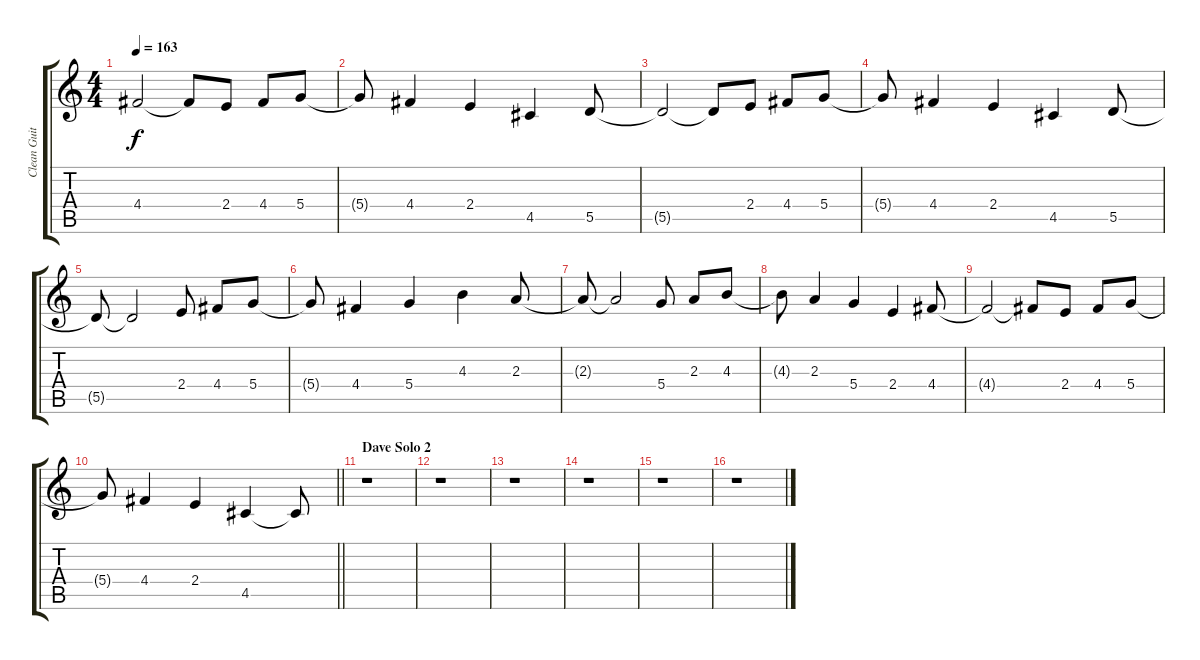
\track ("Clean Guitar R" "Clean Guit") {instrument electricguitarclean}
\staff {score tabs}
\tuning (E4 B3 G3 D3 A2 E2) {hide}
\ts (4 4)
\tempo 163
\clef g2
\ks c
4.4{t}.2{dy f} 4.4{t}.8 2.4.8 4.4.8 5.4.8 |
5.4{t}.8 4.4.4 2.4.4 4.5.4 5.5.8 |
5.5{t}.2 5.5{t}.8 2.4.8 4.4.8 5.4.8 |
5.4{t}.8 4.4.4 2.4.4 4.5.4 5.5.8 |
5.5{t}.8 5.5{t}.2 2.4.8 4.4.8 5.4.8 |
5.4{t}.8 4.4.4 5.4.4 4.3.4 2.3.8 |
2.3{t}.8 2.3{t}.2 5.4.8 2.3.8 4.3.8 |
4.3{t}.8 2.3.4 5.4.4 2.4.4 4.4.8 |
4.4{t}.2 4.4{t}.8 2.4.8 4.4.8 5.4.8 |
\barLineRight lightlight
5.4{t}.8 4.4.4 2.4.4 4.5.4 4.5{t}.8 |
\section ("" "Dave Solo 2")
r.1 |
r.1 |
r.1 |
r.1 |
r.1 |
r.1
